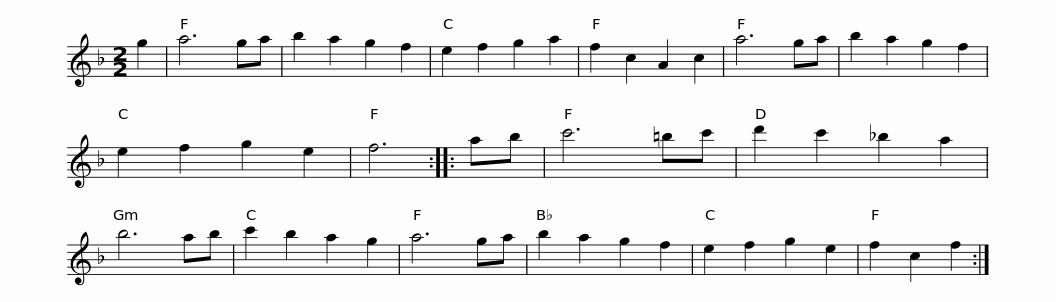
X:1
L:1/8
M:2/2
I:linebreak $
K:F
V:1 treble
V:1
 g2 | a6 ga | b2 a2 g2 f2 | e2 f2 g2 a2 | f2 c2 A2 c2 | %5
 a6 ga | b2 a2 g2 f2 | e2 f2 g2 e2 | f6 :: ab |$ %10
 c'6 =bc' | d'2 c'2 _b2 a2 | b6 ab | c'2 b2 a2 g2 | a6 ga | %15
 b2 a2 g2 f2 | e2 f2 g2 e2 | f2 c2 f2 :| %18
